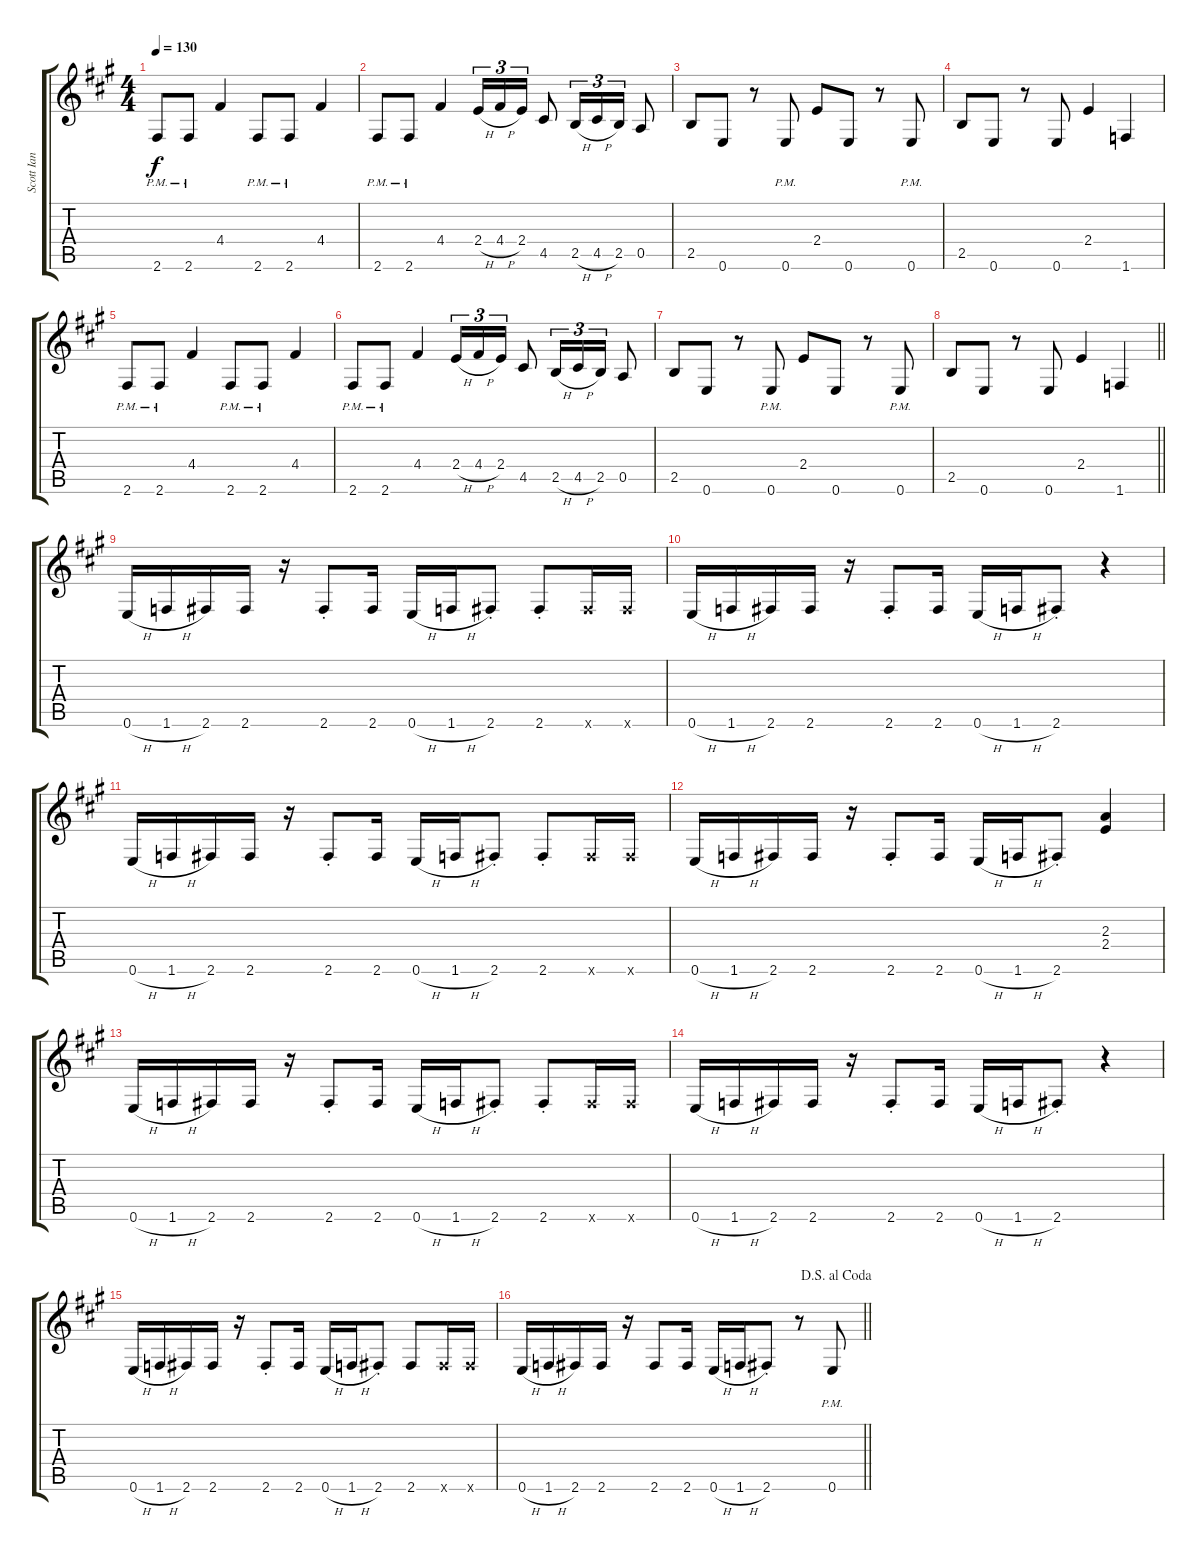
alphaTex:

\track ("Scott Ian" "Scott Ian") {instrument distortionguitar}
\staff {score tabs}
\tuning (E4 B3 G3 D3 A2 E2) {hide}
\ts (4 4)
\tempo 130
\clef g2
\ks a
2.6{pm}.8{dy f} 2.6{pm}.8 4.4.4 2.6{pm}.8 2.6{pm}.8 4.4.4 |
2.6{pm}.8 2.6{pm}.8 4.4.4 2.4{h}.16{tu (3 2)} 4.4{h}.16{tu (3 2)} 2.4.16{tu (3 2)} 4.5.8 2.5{h}.16{tu (3 2)} 4.5{h}.16{tu (3 2)} 2.5.16{tu (3 2)} 0.5.8 |
2.5.8 0.6.8 r.8 0.6{pm}.8 2.4.8 0.6.8 r.8 0.6{pm}.8 |
2.5.8 0.6.8 r.8 0.6.8 2.4.4 1.6.4 |
2.6{pm}.8 2.6{pm}.8 4.4.4 2.6{pm}.8 2.6{pm}.8 4.4.4 |
2.6{pm}.8 2.6{pm}.8 4.4.4 2.4{h}.16{tu (3 2)} 4.4{h}.16{tu (3 2)} 2.4.16{tu (3 2)} 4.5.8 2.5{h}.16{tu (3 2)} 4.5{h}.16{tu (3 2)} 2.5.16{tu (3 2)} 0.5.8 |
2.5.8 0.6.8 r.8 0.6{pm}.8 2.4.8 0.6.8 r.8 0.6{pm}.8 |
\barLineRight lightlight
2.5.8 0.6.8 r.8 0.6.8 2.4.4 1.6.4 |
0.6{h}.16 1.6{h}.16 2.6.16 2.6.16 r.16 2.6{st}.8 2.6.16 0.6{h}.16 1.6{h}.16 2.6{st}.8 2.6{st}.8 2.6{x}.16 2.6{x}.16 |
0.6{h}.16 1.6{h}.16 2.6.16 2.6.16 r.16 2.6{st}.8 2.6.16 0.6{h}.16 1.6{h}.16 2.6{st}.8 r.4 |
0.6{h}.16 1.6{h}.16 2.6.16 2.6.16 r.16 2.6{st}.8 2.6.16 0.6{h}.16 1.6{h}.16 2.6{st}.8 2.6{st}.8 2.6{x}.16 2.6{x}.16 |
0.6{h}.16 1.6{h}.16 2.6.16 2.6.16 r.16 2.6{st}.8 2.6.16 0.6{h}.16 1.6{h}.16 2.6{st}.8 (2.3 2.4).4 |
0.6{h}.16 1.6{h}.16 2.6.16 2.6.16 r.16 2.6{st}.8 2.6.16 0.6{h}.16 1.6{h}.16 2.6{st}.8 2.6{st}.8 2.6{x}.16 2.6{x}.16 |
0.6{h}.16 1.6{h}.16 2.6.16 2.6.16 r.16 2.6{st}.8 2.6.16 0.6{h}.16 1.6{h}.16 2.6{st}.8 r.4 |
0.6{h}.16 1.6{h}.16 2.6.16 2.6.16 r.16 2.6{st}.8 2.6.16 0.6{h}.16 1.6{h}.16 2.6{st}.8 2.6.8 2.6{x}.16 2.6{x}.16 |
\jump dalsegnoalcoda
\barLineRight lightlight
0.6{h}.16 1.6{h}.16 2.6.16 2.6.16 r.16 2.6.8 2.6.16 0.6{h}.16 1.6{h}.16 2.6{st}.8 r.8 0.6{pm}.8
